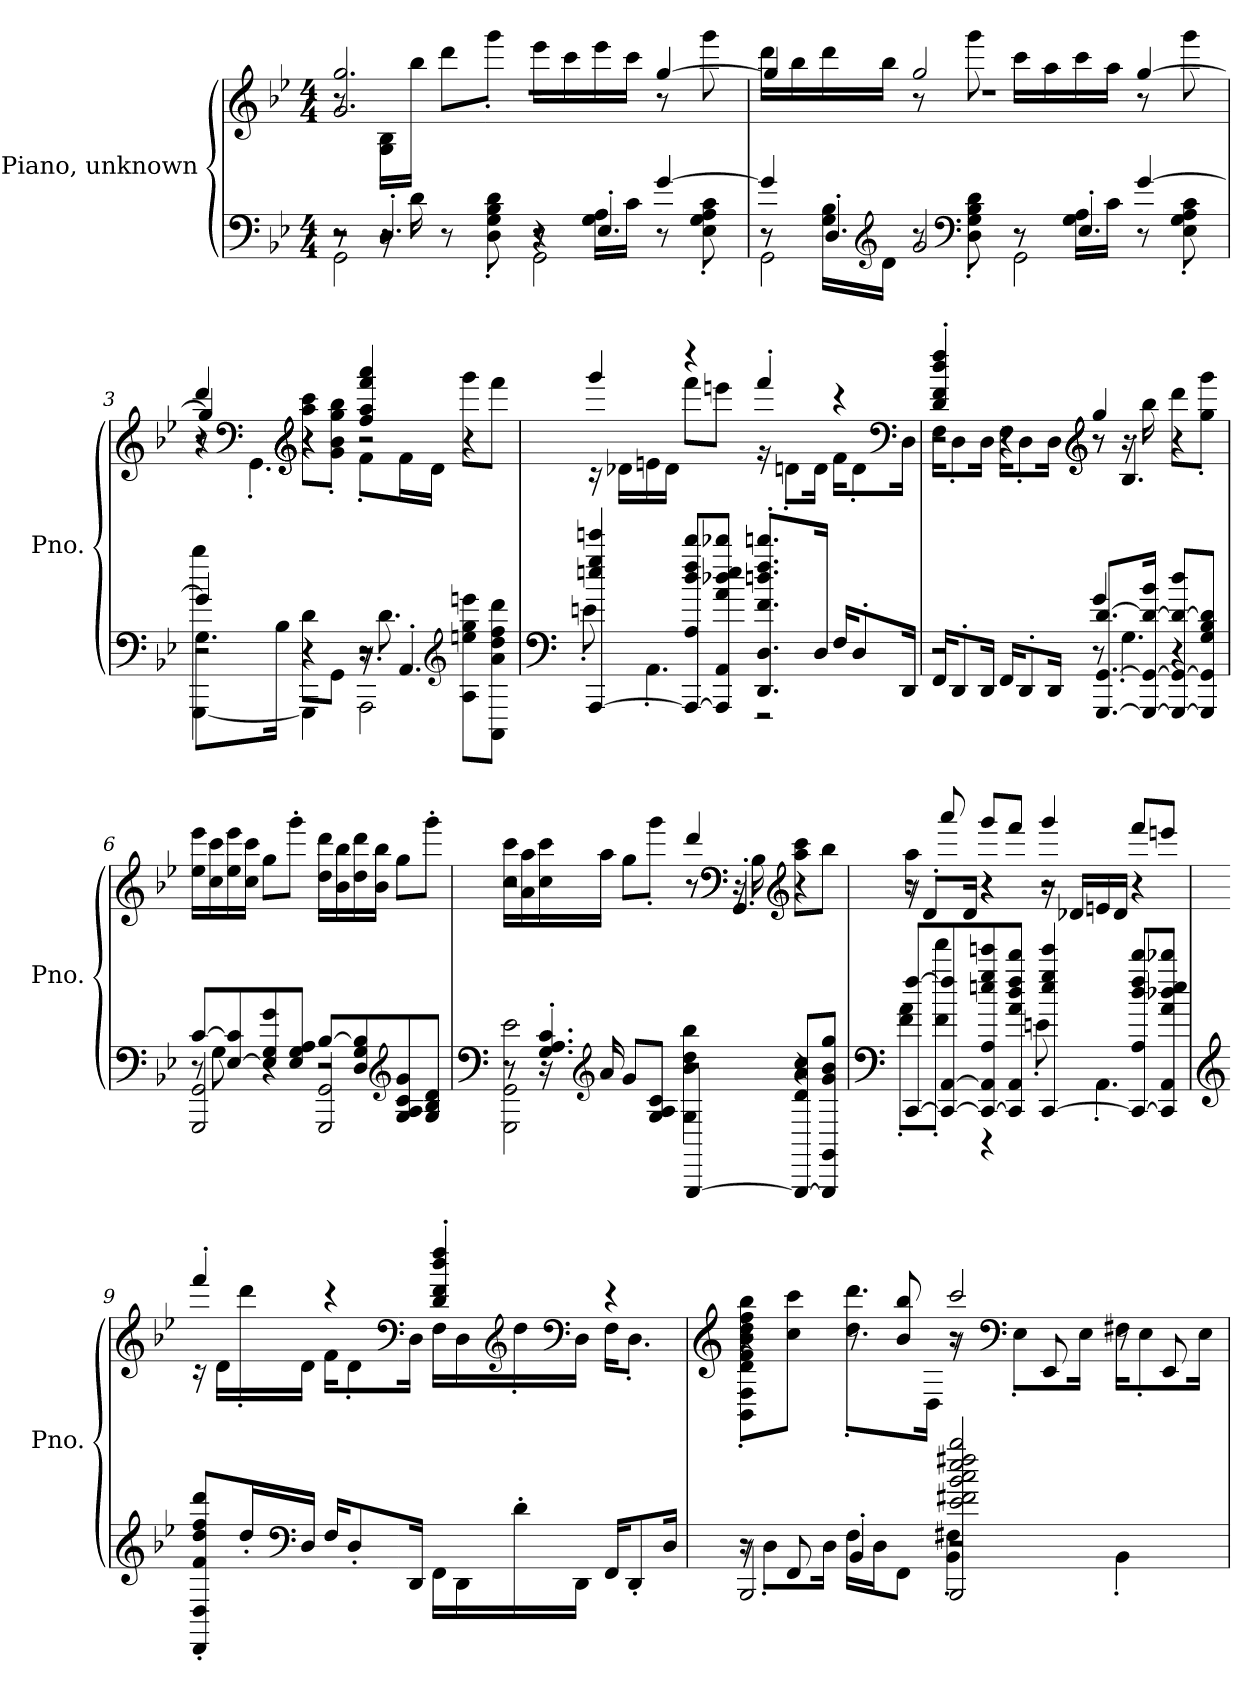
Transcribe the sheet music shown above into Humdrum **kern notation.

**kern	**kern
*part1	*part1
*staff2	*staff1
*I"Piano, unknown	*
*I'Pno.	*
*clefF4	*clefG2
*k[b-e-]	*k[b-e-]
*M4/4	*M4/4
*MM120	*MM120
=1	=1
*^	*^
*	*^	*	*^
*	*	*^	*	*	*
2r	8r	8r	2GG\	1r	8r	2.g/ 2.gg/
.	16r	4.D'/	.	.	16G\ 16B-\LL	.
.	16d\	.	.	.	16bb-\JJ	.
.	8r	.	.	.	8ddd\L	.
.	8D\' 8G\' 8B-\' 8d\'	.	.	.	8ggg'\J	.
4r	8r	8r	2GG\	.	16eee-\LL	.
.	.	.	.	.	16ccc\	.
.	16G\ 16A\LL	4.E-'/	.	.	16eee-\	.
.	16c\JJ	.	.	.	16ccc\JJ	.
[4g/	8r	.	.	.	8r	[4gg/
.	8E-\' 8G\' 8A\' 8c\'	.	.	.	8ggg\	.
=2	=2	=2	=2	=2	=2	=2
4g/]	8r	8r	2GG\	1r	16ddd\LL	4gg/]
.	.	.	.	.	16bb-\	.
.	16G\ 16B-\LL	4.D'/	.	.	16ddd\	.
*clefG2	*	*	*	*	*	*
.	16d\JJ	.	.	.	16bb-\JJ	.
2g/	8r	.	.	.	8r	2gg/
*clefF4	*	*	*	*	*	*
.	8D\' 8G\' 8B-\' 8d\'	.	.	.	8ggg\	.
.	8r	8r	2GG\	.	16ccc\LL	.
.	.	.	.	.	16aa\	.
.	16G\ 16A\LL	4.E-'/	.	.	16ccc\	.
.	16c\JJ	.	.	.	16aa\JJ	.
[4g/	8r	.	.	.	8r	[4gg/
.	8E-\' 8G\' 8A\' 8c\'	.	.	.	8ggg\	.
!!LO:LB:g=z
=3	=3	=3	=3	=3	=3	=3
*	*	*	*	*	*	*^
4g/]	8.G\L	2r	[4GGG\ 4bb-\	4ddd/	4r	4gg/]	8r
*	*	*	*	*clefF4	*	*	*
.	.	.	.	.	.	.	4.GG'\
.	16B-\Jk	.	.	.	.	.	.
*	*	*	*	*clefG2	*	*	*
4r	8d\L	.	4GGG\]	4r	8aa\ 8ccc\L	4r	.
.	8GG\J	.	.	.	8g\' 8b-\' 8gg\' 8bb-\'J	.	.
2r	16r	8r	2AAA\	2r	8f'\L	4ff/ 4aa/ 4fff/ 4aaa/	2r
.	8.d'\	.	.	.	.	.	.
.	.	4.AA'/	.	.	16f\L	.	.
.	.	.	.	.	16d\JJ	.	.
*clefG2	*	*	*	*	*	*	*
.	8A\ 8een\ 8gg\ 8eeen\L	.	.	.	8ggg\L	4r	.
.	8AA\ 8a\ 8dd\ 8ff\ 8ddd\J	.	.	.	8fff\J	.	.
*v	*v	*v	*v	*	*	*	*
*	*v	*v	*v	*v
=4	=4
*clefF4	*
*^	*^
[4AAA/ 4een/ 4gg/ 4eeen/	8en'\	4ggg/	16r
.	.	.	16d-X\LL
.	4.AA'\	.	16en\
.	.	.	16d-\JJ
8AAA/_ 8A/ 8dd/ 8ff/ 8ddd/L	.	4r	8fff\L
8AAA/] 8AA/ 8a/ 8dd-X/ 8ee/ 8ddd-X/J	.	.	8eeen\J
8.DD/' 8.D/' 8.f/' 8.ddn/' 8.ff/' 8.dddn/'L	2r	4fff'/	16r
.	.	.	8dn'\L
16D/Jk	.	.	16d\Jk
16F/KL	.	4r	16f\KL
8D'/	.	.	8d'\
*	*	*clefF4	*
16DD/Jk	.	.	16D\Jk
!!LO:LB:g=z
=5	=5	=5	=5
*	*^	*	*^
2r	2r	16FF/KL	4d/' 4f/' 4dd/' 4ff/'	16F\KL	2r
.	.	8DD'/	.	8D'\	.
.	.	16DD/Jk	.	16D\Jk	.
.	.	16FF/KL	4r	16F\KL	.
.	.	8DD'/	.	8D'\	.
.	.	16DD/Jk	.	16D\Jk	.
*	*	*	*clefG2	*	*
4g/	8r	[8.GGG/ [8.GG/ [8.d/L	4gg/	8r	8r
.	4.G'\	.	.	16r	4.B-'/
.	.	16GGG/_ 16GG/_ 16d/_ 16b-/Jk	.	16bb-\	.
4r	.	8GGG/_ 8GG/_ 8d/_ 8dd/L	4r	8ddd\L	.
.	.	8GGG/] 8GG/] 8G/ 8B-/ 8d/]J	.	8gg\' 8ggg\'J	.
*	*	*	*v	*v	*v
=6	=6	=6	=6
[8c/L	8r	2GGG/ 2GG/	16ee-\ 16eee-\LL
.	.	.	16cc\ 16ccc\
[8E-/ 8c/]	8G\	.	16ee-\ 16eee-\
.	.	.	16cc\ 16ccc\JJ
8E-/] 8G/ 8g/	4r	.	8gg\L
8E-/ 8G/ 8A/J	.	.	8ggg'\J
[8B-/L	2r	2GGG/ 2GG/	16dd\ 16ddd\LL
.	.	.	16b-\ 16bb-\
8D/ 8G/ 8B-/]	.	.	16dd\ 16ddd\
.	.	.	16b-\ 16bb-\JJ
*clefG2	*	*	*
8G/ 8A/ 8c/ 8g/	.	.	8gg\L
8G/ 8B-/ 8d/J	.	.	8ggg'\J
!!LO:LB:g=z
=7	=7	=7	=7
*clefF4	*	*	*
*	*	*	*^
*	*	*	*	*^
8r	2GGG\ 2GG\ 2e-\	8r	2r	16cc\ 16ccc\LL	2r
.	.	.	.	16a\ 16aa\	.
16r	.	4.G/' 4.A/' 4.c/'	.	16cc\ 16ccc\	.
*clefG2	*	*	*	*	*
16a/	.	.	.	16aa\JJ	.
8g/L	.	.	.	8gg\L	.
8G/ 8A/ 8c/J	.	.	.	8ggg'\J	.
[4GGG/	4G\ 4b-\ 4dd\ 4bb-\	2r	4ddd/	8r	8r
*	*	*	*clefF4	*	*
.	.	.	.	16r	4.GG'/
.	.	.	.	16B-\	.
*	*	*	*clefG2	*	*
8GGG/_ 8d/ 8a/ 8cc/L	4r	.	4r	8aa\ 8ccc\L	.
8GGG/] 8GG/ 8g/ 8b-/ 8gg/J	.	.	.	8bb-\J	.
*v	*v	*v	*	*	*
=8	=8	=8	=8
*clefF4	*	*	*
*^	*	*	*
[8CC/ [8ff/L	8f\' 8a\'L	8r	4aa\	16r
.	.	.	.	8d'/L
8CC/_ [8AA/ 8ff/]	8f\' 8fff\'J	8aaa/	.	.
.	.	.	.	16d/Jk
8CC/_ 8AA/] 8A/ 8een/ 8gg/ 8eeen/	4r	4r	4r	8ggg/L
8CC/] 8AA/ 8a/ 8dd/ 8ff/ 8ddd/J	.	.	.	8fff/J
[4CC/ 4ee/ 4gg/ 4eee/	8en'\	4ggg/	2r	16r
.	.	.	.	16d-X/LL
.	4.AA'\	.	.	16en/
.	.	.	.	16d-/JJ
8CC/_ 8A/ 8dd/ 8ff/ 8ddd/L	.	4r	.	8fff/L
8CC/] 8AA/ 8a/ 8dd-X/ 8ee/ 8ddd-X/J	.	.	.	8eeen/J
*v	*v	*	*	*
*	*v	*v	*v
!!LO:LB:g=z
=9	=9
*clefG2	*
*	*^
8DD/' 8D/' 8f/' 8dd/' 8ff/' 8ddd/'L	4fff'/	16r
.	.	16d\LL
16dd'/L	.	16ddd'\
*clefF4	*	*
16D/JJ	.	16d\JJ
16F/KL	4r	16f\KL
8D'/	.	8d'\
*	*clefF4	*
16DD/Jk	.	16D\Jk
16FF\LL	4d/' 4f/' 4dd/' 4ff/'	16F\LL
16DD\	.	16D\
*	*clefG2	*
16d'\	.	16dd'\
*	*clefF4	*
16DD\JJ	.	16D\JJ
16FF/KL	4r	16F\KL
8DD'/	.	8.D'\J
16D/Jk	.	.
*	*v	*v
=10	=10
*	*clefG2
*^	*^
*	*^	*	*^
2BBB-/	16r	8r	4r	8BB-\' 8F\' 8d\' 8f\' 8b-\' 8dd\' 8ff\' 8bb-\'L	2r
.	8D'\L	.	.	.	.
.	.	8FF/	.	8cc\ 8ccc\J	.
.	16D\Jk	.	.	.	.
.	16F\LL	4BB-'/	8r	8.dd\' 8.ddd\'L	.
.	16D\J	.	.	.	.
.	8FF\J	.	8b-/ 8bb-/	.	.
.	.	.	.	16D\Jk	.
2BBB-/ 2e-/ 2f#X/ 2b-/ 2cc/ 2ee-/ 2ff#X/ 2bb-/	4BB-\' 4F#X\'	2r	2ccc/	16r	8r
*	*	*	*clefF4	*	*
.	.	.	.	8E-'\L	.
.	.	.	.	.	8EE-/
.	.	.	.	16E-\Jk	.
.	4BB-'\	.	.	16F#X\KL	8r
.	.	.	.	8E-'\	.
.	.	.	.	.	8EE-/
.	.	.	.	16E-\Jk	.
*v	*v	*v	*	*	*
*	*v	*v	*v
=	=
*-	*-
